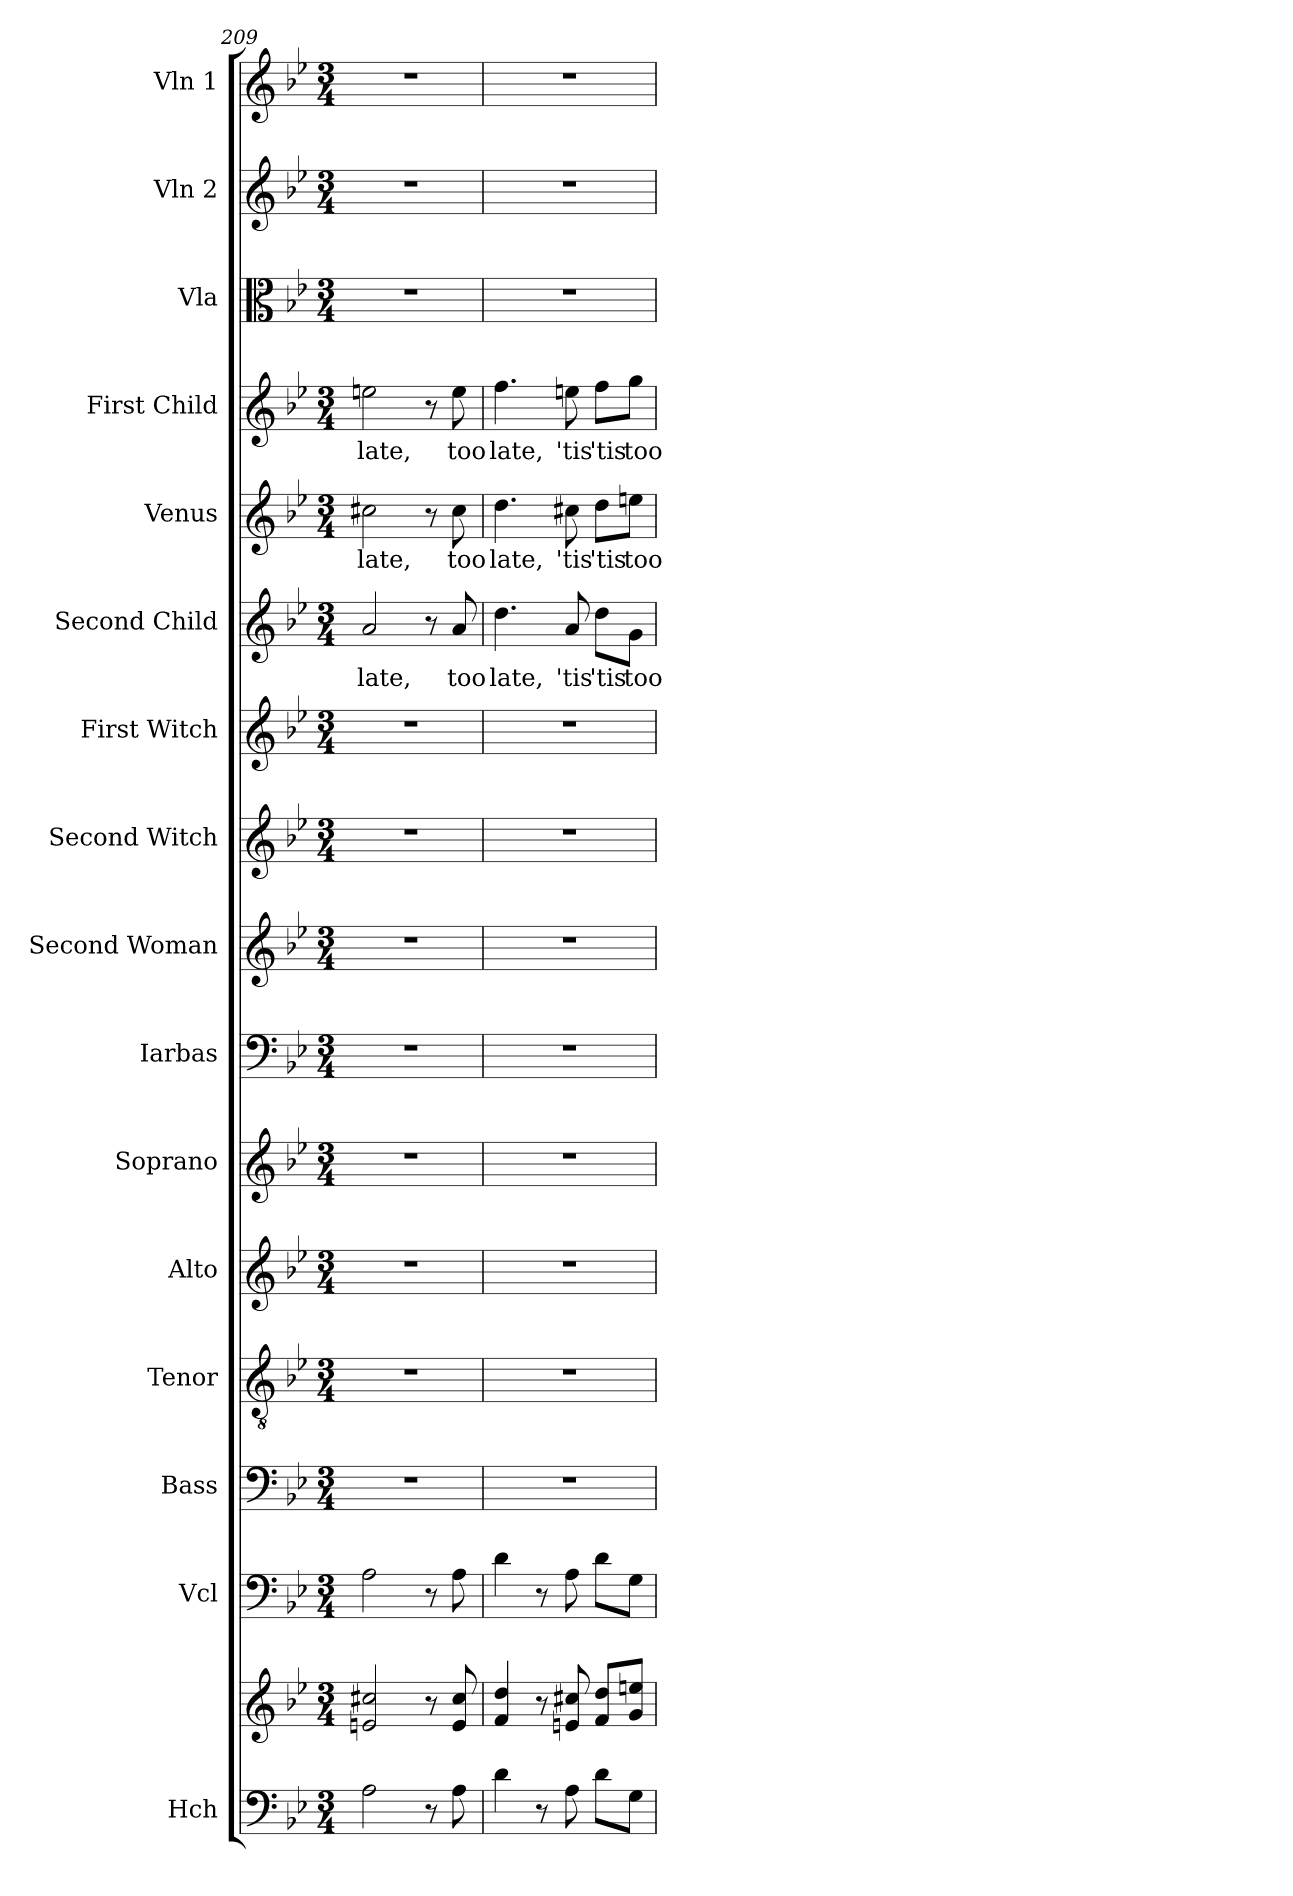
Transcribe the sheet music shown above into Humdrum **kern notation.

**kern	**kern	**kern	**kern	**kern	**kern	**kern	**kern	**kern	**kern	**kern	**kern	**text	**kern	**text	**kern	**text	**kern	**kern	**kern
*part16	*part16	*part15	*part14	*part13	*part12	*part11	*part10	*part9	*part8	*part7	*part6	*part6	*part5	*part5	*part4	*part4	*part3	*part2	*part1
*staff17	*staff16	*staff15	*staff14	*staff13	*staff12	*staff11	*staff10	*staff9	*staff8	*staff7	*staff6	*staff6	*staff5	*staff5	*staff4	*staff4	*staff3	*staff2	*staff1
*I"Hch	*	*I"Vcl	*I"Bass	*I"Tenor	*I"Alto	*I"Soprano	*I"Iarbas	*I"Second Woman	*I"Second Witch	*I"First Witch	*I"Second Child	*	*I"Venus	*	*I"First Child	*	*I"Vla	*I"Vln 2	*I"Vln 1
*I'Hch.	*	*I'Vc.	*I'B.	*I'T.	*I'A.	*I'S.	*I'I.	*I'2W	*I'W2.	*I'W1	*I'C2.	*	*I'V.	*	*I'C1	*	*I'Vla.	*I'Vln.	*I'Vln.
*clefF4	*clefG2	*clefF4	*clefF4	*clefGv2	*clefG2	*clefG2	*clefF4	*clefG2	*clefG2	*clefG2	*clefG2	*	*clefG2	*	*clefG2	*	*clefC3	*clefG2	*clefG2
*k[b-e-]	*k[b-e-]	*k[b-e-]	*k[b-e-]	*k[b-e-]	*k[b-e-]	*k[b-e-]	*k[b-e-]	*k[b-e-]	*k[b-e-]	*k[b-e-]	*k[b-e-]	*	*k[b-e-]	*	*k[b-e-]	*	*k[b-e-]	*k[b-e-]	*k[b-e-]
*M3/4	*M3/4	*M3/4	*M3/4	*M3/4	*M3/4	*M3/4	*M3/4	*M3/4	*M3/4	*M3/4	*M3/4	*	*M3/4	*	*M3/4	*	*M3/4	*M3/4	*M3/4
=209	=209	=209	=209	=209	=209	=209	=209	=209	=209	=209	=209	=209	=209	=209	=209	=209	=209	=209	=209
!	!	!	!	!	!	!	!	!	!	!	!	!LO:LY:b	!	!LO:LY:b	!	!LO:LY:b	!	!	!
2A\	2en/ 2cc#X/	2A\	2.r	2.r	2.r	2.r	2.r	2.r	2.r	2.r	2a/	late,	2cc#X\	late,	2een\	late,	2.r	2.r	2.r
8r	8r	8r	.	.	.	.	.	.	.	.	8r	.	8r	.	8r	.	.	.	.
!	!	!	!	!	!	!	!	!	!	!	!	!LO:LY:b	!	!LO:LY:b	!	!LO:LY:b	!	!	!
8A\	8e/ 8cc#/	8A\	.	.	.	.	.	.	.	.	8a/	too	8cc#\	too	8ee\	too	.	.	.
=210	=210	=210	=210	=210	=210	=210	=210	=210	=210	=210	=210	=210	=210	=210	=210	=210	=210	=210	=210
!	!	!	!	!	!	!	!	!	!	!	!	!LO:LY:b	!	!LO:LY:b	!	!LO:LY:b	!	!	!
4d\	4f/ 4dd/	4d\	2.r	2.r	2.r	2.r	2.r	2.r	2.r	2.r	4.dd\	late,	4.dd\	late,	4.ff\	late,	2.r	2.r	2.r
8r	8r	8r	.	.	.	.	.	.	.	.	.	.	.	.	.	.	.	.	.
!	!	!	!	!	!	!	!	!	!	!	!	!LO:LY:b	!	!LO:LY:b	!	!LO:LY:b	!	!	!
8A\	8en/ 8cc#X/	8A\	.	.	.	.	.	.	.	.	8a/	'tis	8cc#X\	'tis	8een\	'tis	.	.	.
!	!	!	!	!	!	!	!	!	!	!	!	!LO:LY:b	!	!LO:LY:b	!	!LO:LY:b	!	!	!
8d\L	8f/ 8dd/L	8d\L	.	.	.	.	.	.	.	.	8dd\L	'tis	8dd\L	'tis	8ff\L	'tis	.	.	.
!	!	!	!	!	!	!	!	!	!	!	!	!LO:LY:b	!	!LO:LY:b	!	!LO:LY:b	!	!	!
8G\J	8g/ 8een/J	8G\J	.	.	.	.	.	.	.	.	8g\J	too	8een\J	too	8gg\J	too	.	.	.
=	=	=	=	=	=	=	=	=	=	=	=	=	=	=	=	=	=	=	=
*-	*-	*-	*-	*-	*-	*-	*-	*-	*-	*-	*-	*-	*-	*-	*-	*-	*-	*-	*-
